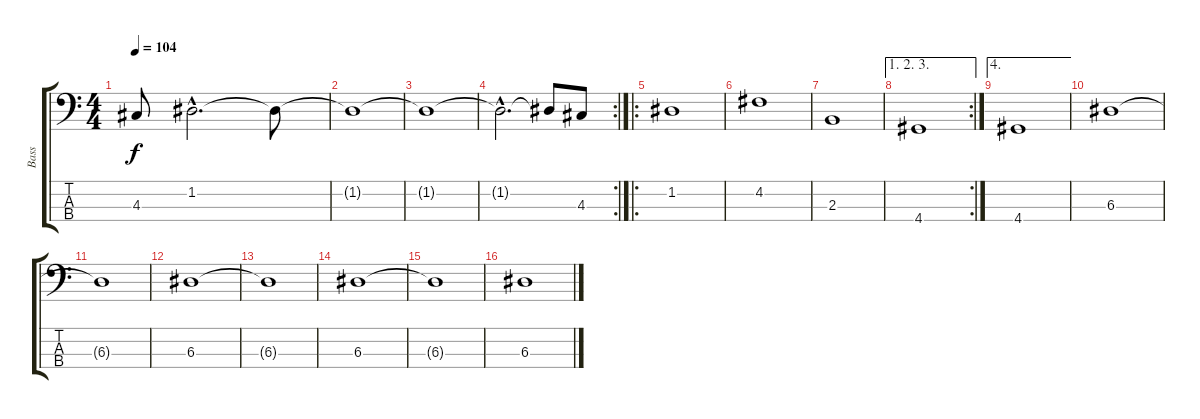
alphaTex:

\track ("Bass" "Bass") {instrument electricbassfinger}
\staff {score tabs}
\tuning (G2 D2 A1 E1) {hide}
\ts (4 4)
\tempo 104
\clef f4
\ks c
4.3.8{dy f} 1.2{hac}.2{d} 1.2{t}.8 |
1.2{t}.1 |
1.2{t}.1 |
\rc 2
1.2{hac t}.2{d} 1.2{t}.8 4.3.8 |
\ro
1.2.1 |
4.2.1 |
2.3.1 |
\ae (1 2 3)
\rc 2
4.4.1 |
\ae 4
4.4.1 |
6.3.1 |
6.3{t}.1 |
6.3.1 |
6.3{t}.1 |
6.3.1 |
6.3{t}.1 |
6.3.1
